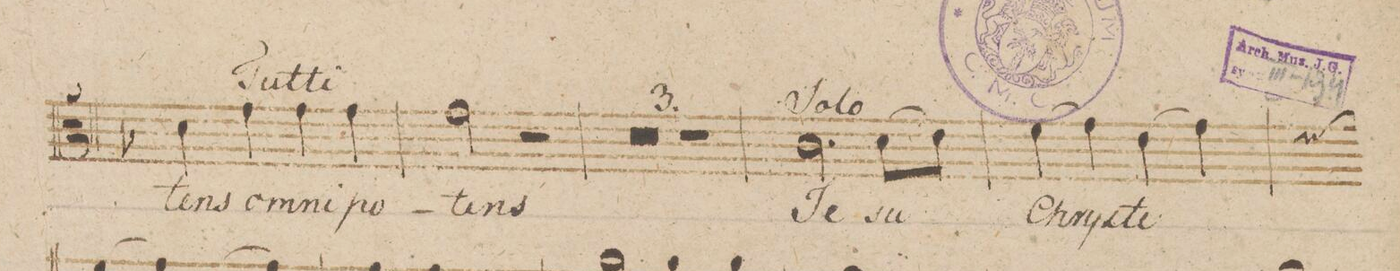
**kern	**text	**dynam
*I"Alto.	*	*
*clefC3	*	*
*k[b-]	*	*
*met(c)	*	*
*M4/4	*	*
4d\	-tens	.
4g\	om-	.
4g\	-ni-	.
4g\	-po-	.
=47	=47	=47
2g\	-tens	.
2r	.	.
=48	=48	=48
0r	.	.
=49	=49	=49
=50	=50	=50
1r	.	.
=51	=51	=51
2.c\	Je-	.
(>8d\L	-su	.
8e\J)	.	.
=52	=52	=52
(>4f\	Chry-	.
4g\)	.	.
(>4e\	-ste	.
4g\)	.	.
*custos:f	*	*
=53	=53	=53
*-	*-	*-
